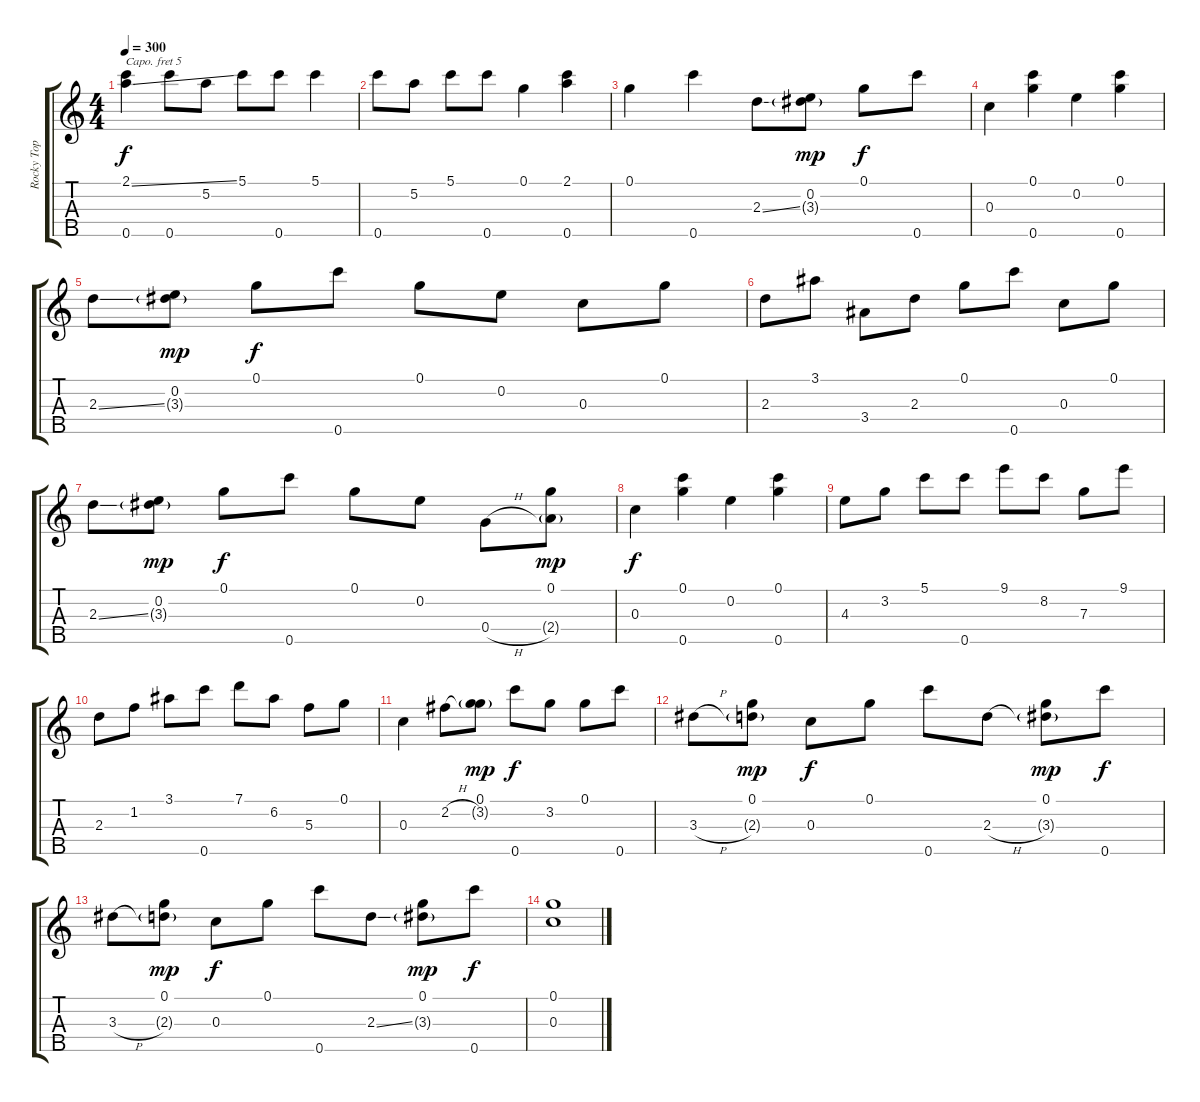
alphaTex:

\track ("Rocky Top 3" "Rocky Top ") {instrument banjo}
\staff {score tabs}
\capo 5
\tuning (D4 B3 G3 D3 G4) {hide}
\displaytranspose 12
\ts (4 4)
\tempo 300
\clef g2
\ks c
(2.1{ss} 0.5).4{dy f instrument banjo} 0.5.8 5.2.8 5.1.8 0.5.8 5.1.4 |
0.5.8 5.2.8 5.1.8 0.5.8 0.1.4 (2.1 0.5).4 |
0.1.4 0.5.4 2.3{ss}.8 (0.2 3.3{g}).8{dy mp} 0.1.8{dy f} 0.5.8 |
0.3.4 (0.1 0.5).4 0.2.4 (0.1 0.5).4 |
2.3{ss}.8 (0.2 3.3{g}).8{dy mp} 0.1.8{dy f} 0.5.8 0.1.8 0.2.8 0.3.8 0.1.8 |
2.3.8 3.1.8 3.4.8 2.3.8 0.1.8 0.5.8 0.3.8 0.1.8 |
2.3{ss}.8 (0.2 3.3{g}).8{dy mp} 0.1.8{dy f} 0.5.8 0.1.8 0.2.8 0.4{h}.8 (0.1 2.4{g}).8{dy mp} |
0.3.4{dy f} (0.1 0.5).4 0.2.4 (0.1 0.5).4 |
4.3.8 3.2.8 5.1.8 0.5.8 9.1.8 8.2.8 7.3.8 9.1.8 |
2.3.8 1.2.8 3.1.8 0.5.8 7.1.8 6.2.8 5.3.8 0.1.8 |
0.3.4 2.2{h}.8 (0.1 3.2{g}).8{dy mp} 0.5.8{dy f} 3.2.8 0.1.8 0.5.8 |
3.3{h}.8 (0.1 2.3{g}).8{dy mp} 0.3.8{dy f} 0.1.8 0.5.8 2.3{h}.8 (0.1 3.3{g}).8{dy mp} 0.5.8{dy f} |
3.3{h}.8 (0.1 2.3{g}).8{dy mp} 0.3.8{dy f} 0.1.8 0.5.8 2.3{ss}.8 (0.1 3.3{g}).8{dy mp} 0.5.8{dy f} |
(0.1 0.3).1
